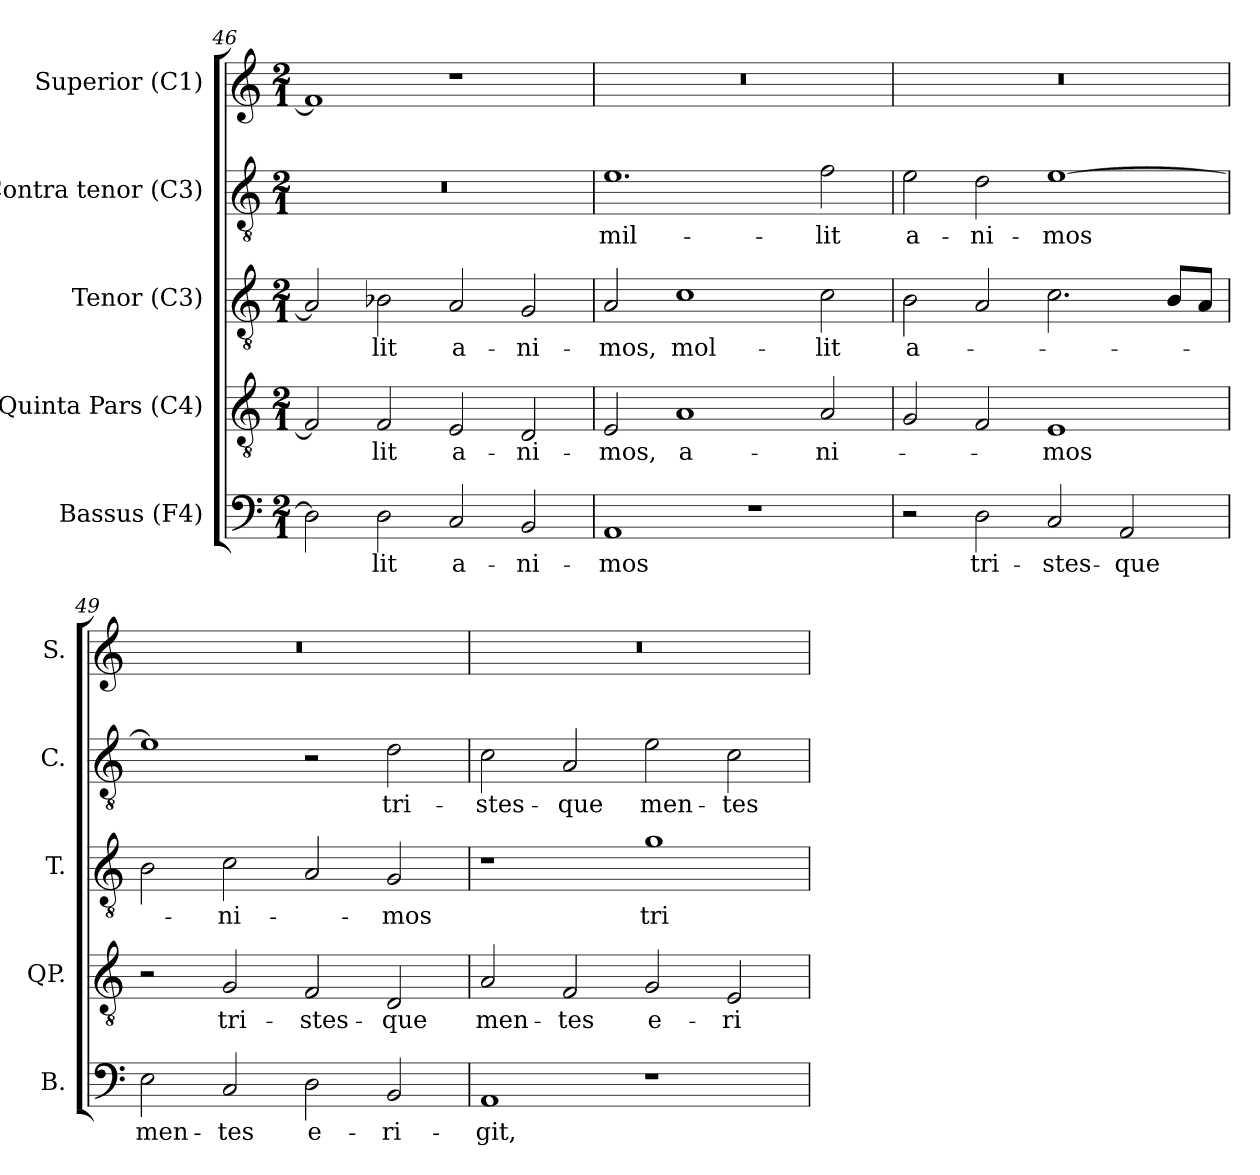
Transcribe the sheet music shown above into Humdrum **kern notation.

**kern	**text	**kern	**text	**kern	**text	**kern	**text	**kern
*part5	*part5	*part4	*part4	*part3	*part3	*part2	*part2	*part1
*staff5	*staff5	*staff4	*staff4	*staff3	*staff3	*staff2	*staff2	*staff1
*I"Bassus (F4)	*	*I"Quinta Pars (C4)	*	*I"Tenor (C3)	*	*I"Contra tenor (C3)	*	*I"Superior (C1)
*I'B.	*	*I'QP.	*	*I'T.	*	*I'C.	*	*I'S.
!!LO:PB:g=z
*clefF4	*	*clefGv2	*	*clefGv2	*	*clefGv2	*	*clefG2
*	*	*	*	*ITrd7c12	*	*ITrd7c12	*	*
*k[]	*	*k[]	*	*k[]	*	*k[]	*	*k[]
*C:	*	*C:	*	*C:	*	*C:	*	*C:
*M2/1	*	*M2/1	*	*M2/1	*	*M2/1	*	*M2/1
=46	=46	=46	=46	=46	=46	=46	=46	=46
!	!	!	!	!	!	!LO:N:vis=1	!	!
2Di\]	.	2Fi/]	.	2AAi/]	.	0r	.	1fi]
!	!LO:LY:b:color=#000000	!	!	!	!	!	!	!
!	!	!	!LO:LY:b:color=#000000	!	!	!	!	!
!	!	!	!	!	!LO:LY:b:color=#000000	!	!	!
2Di\	-lit	2Fi/	-lit	2BB-Xi\	-lit	.	.	.
!	!LO:LY:b:color=#000000	!	!	!	!	!	!	!
!	!	!	!LO:LY:b:color=#000000	!	!	!	!	!
!	!	!	!	!	!LO:LY:b:color=#000000	!	!	!
2Ci/	a-	2Ei/	a-	2AAi/	a-	.	.	1r
!	!LO:LY:b:color=#000000	!	!	!	!	!	!	!
!	!	!	!LO:LY:b:color=#000000	!	!	!	!	!
!	!	!	!	!	!LO:LY:b:color=#000000	!	!	!
2BBi/	-ni-	2Di/	-ni-	2GGi/	-ni-	.	.	.
=47	=47	=47	=47	=47	=47	=47	=47	=47
!	!LO:LY:b:color=#000000	!	!	!	!	!	!	!
!	!	!	!LO:LY:b:color=#000000	!	!	!	!	!
!	!	!	!	!	!LO:LY:b:color=#000000	!	!	!
!	!	!	!	!	!	!	!LO:LY:b:color=#000000	!LO:N:vis=1
1AAi	-mos	2Ei/	-mos,	2AAi/	-mos,	1.Ei	mil-	0r
!	!	!	!LO:LY:b:color=#000000	!	!	!	!	!
!	!	!	!	!	!LO:LY:b:color=#000000	!	!	!
.	.	1Ai	a-	1Ci	mol-	.	.	.
1r	.	.	.	.	.	.	.	.
!	!	!	!LO:LY:b:color=#000000	!	!	!	!	!
!	!	!	!	!	!LO:LY:b:color=#000000	!	!	!
!	!	!	!	!	!	!	!LO:LY:b:color=#000000	!
.	.	2Ai/	-ni-	2Ci\	-lit	2Fi\	-lit	.
=48	=48	=48	=48	=48	=48	=48	=48	=48
!	!	!	!	!	!LO:LY:b:color=#000000	!	!	!
!	!	!	!	!	!	!	!LO:LY:b:color=#000000	!LO:N:vis=1
2r	.	2Gi/	.	2BBi\	a-	2Ei\	a-	0r
!	!LO:LY:b:color=#000000	!	!	!	!	!	!	!
!	!	!	!	!	!	!	!LO:LY:b:color=#000000	!
2Di\	tri-	2Fi/	.	2AAi/	.	2Di\	-ni-	.
!	!LO:LY:b:color=#000000	!	!	!	!	!	!	!
!	!	!	!LO:LY:b:color=#000000	!	!	!	!	!
!	!	!	!	!	!	!	!LO:LY:b:color=#000000	!
2Ci/	-stes-	1Ei	-mos	2.Ci\	.	[1Ei	-mos	.
!	!LO:LY:b:color=#000000	!	!	!	!	!	!	!
2AAi/	-que	.	.	.	.	.	.	.
.	.	.	.	8BBi/L	.	.	.	.
.	.	.	.	8AAi/J	.	.	.	.
=49	=49	=49	=49	=49	=49	=49	=49	=49
!	!LO:LY:b:color=#000000	!	!	!	!	!	!	!LO:N:vis=1
2Ei\	men-	2r	.	2BBi\	.	1Ei]	.	0r
!	!LO:LY:b:color=#000000	!	!	!	!	!	!	!
!	!	!	!LO:LY:b:color=#000000	!	!	!	!	!
!	!	!	!	!	!LO:LY:b:color=#000000	!	!	!
2Ci/	-tes	2Gi/	tri-	2Ci\	-ni-	.	.	.
!	!LO:LY:b:color=#000000	!	!	!	!	!	!	!
!	!	!	!LO:LY:b:color=#000000	!	!	!	!	!
2Di\	e-	2Fi/	-stes-	2AAi/	.	2r	.	.
!	!LO:LY:b:color=#000000	!	!	!	!	!	!	!
!	!	!	!LO:LY:b:color=#000000	!	!	!	!	!
!	!	!	!	!	!LO:LY:b:color=#000000	!	!	!
!	!	!	!	!	!	!	!LO:LY:b:color=#000000	!
2BBi/	-ri-	2Di/	-que	2GGi/	-mos	2Di\	tri-	.
=50	=50	=50	=50	=50	=50	=50	=50	=50
!	!LO:LY:b:color=#000000	!	!	!	!	!	!	!
!	!	!	!LO:LY:b:color=#000000	!	!	!	!	!
!	!	!	!	!	!	!	!LO:LY:b:color=#000000	!LO:N:vis=1
1AAi	-git,	2Ai/	men-	1r	.	2Ci\	-stes-	0r
!	!	!	!LO:LY:b:color=#000000	!	!	!	!	!
!	!	!	!	!	!	!	!LO:LY:b:color=#000000	!
.	.	2Fi/	-tes	.	.	2AAi/	-que	.
!	!	!	!LO:LY:b:color=#000000	!	!	!	!	!
!	!	!	!	!	!LO:LY:b:color=#000000	!	!	!
!	!	!	!	!	!	!	!LO:LY:b:color=#000000	!
1r	.	2Gi/	e-	1Gi	tri-	2Ei\	men-	.
!	!	!	!LO:LY:b:color=#000000	!	!	!	!	!
!	!	!	!	!	!	!	!LO:LY:b:color=#000000	!
.	.	2Ei/	-ri-	.	.	2Ci\	-tes	.
=	=	=	=	=	=	=	=	=
*-	*-	*-	*-	*-	*-	*-	*-	*-
